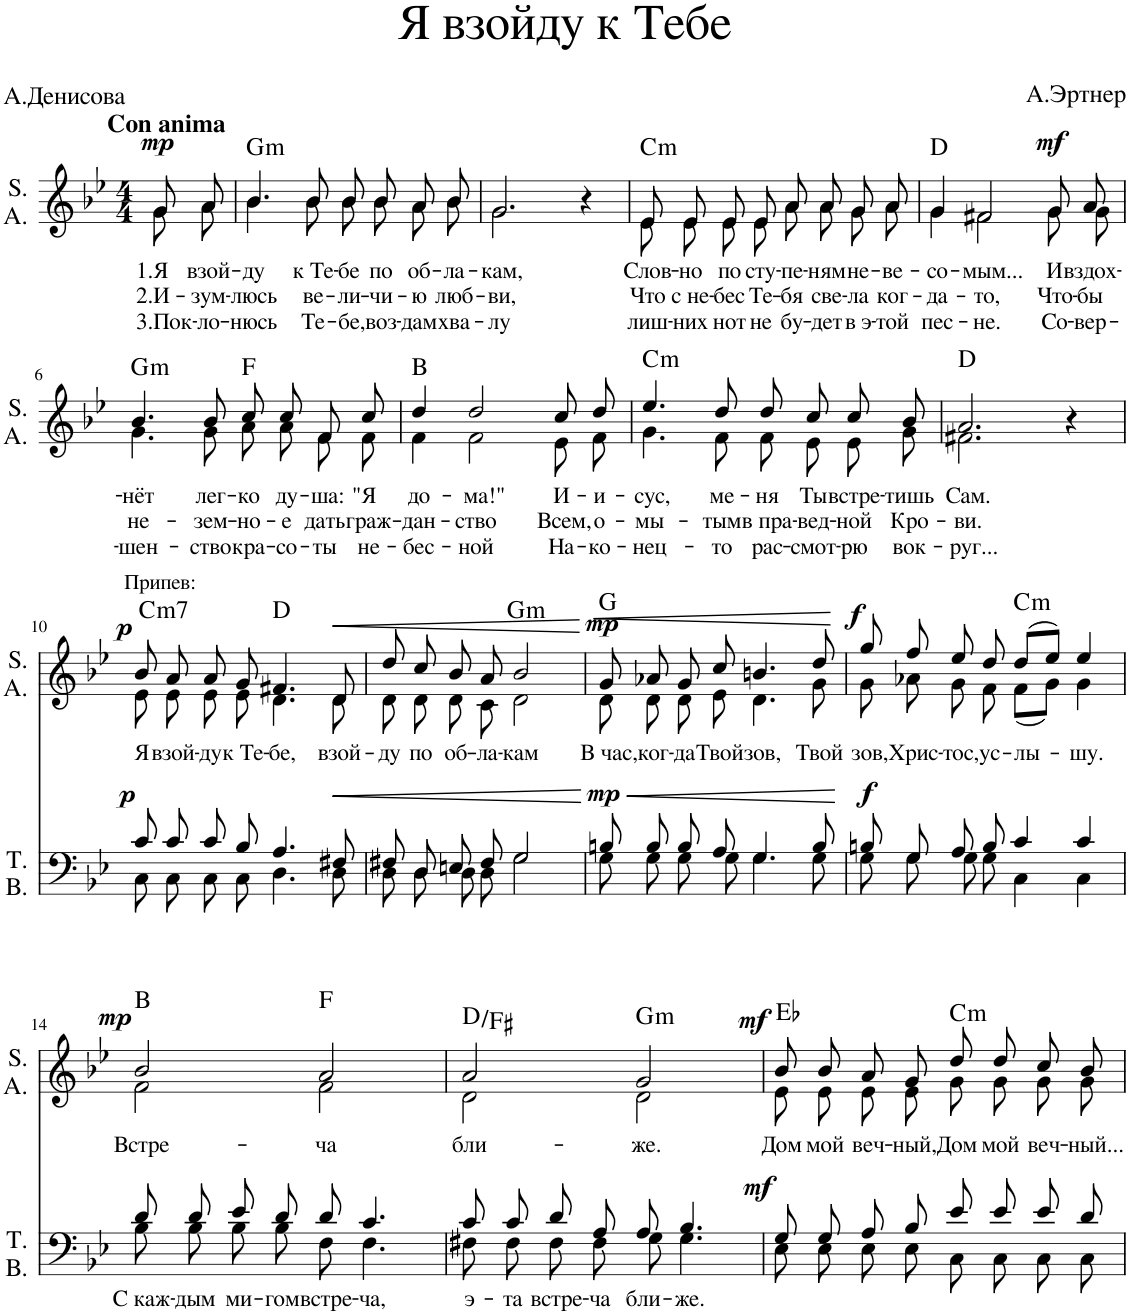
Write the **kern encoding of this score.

**kern	**text	**dynam	**kern	**text	**text	**text	**dynam	**harte
*part2	*part2	*part2	*part1	*part1	*part1	*part1	*part1	*part1
*staff2	*staff2	*staff2	*staff1	*staff1	*staff1	*staff1	*staff1	*
*I"T. B.	*	*	*I"S. A.	*	*	*	*	*
*I'T. B.	*	*	*I'S. A.	*	*	*	*	*
*stria5	*	*	*	*	*	*	*	*
*clefF4	*	*	*clefG2	*	*	*	*	*
*k[b-e-]	*	*	*k[b-e-]	*	*	*	*	*
*M4/4	*	*	*M4/4	*	*	*	*	*
=1	=1	=1	=1	=1	=1	=1	=1	=1
*	*	*	*^	*	*	*	*	*
!	!	!	!LO:TX:a:B:t=Сon anima	!	!	!	!	!	!
!	!	!	!	!	!LO:LY:b	!LO:LY:b	!LO:LY:b	!LO:DY:a	!
4r	.	.	8g/	8g\	1.Я	2.И-	3.Пок-	mp	.
!	!	!	!	!	!LO:LY:b	!LO:LY:b	!LO:LY:b	!	!
.	.	.	8a/	8a\	взой-	-зум-	-ло-	.	.
=2	=2	=2	=2	=2	=2	=2	=2	=2	=2
!	!	!	!	!	!LO:LY:b	!LO:LY:b	!LO:LY:b	!	!LO:H:kt=m
1r	.	.	4.b-/	4.b-\	-ду	-люсь	-нюсь	.	G:min
!	!	!	!	!	!LO:LY:b	!LO:LY:b	!LO:LY:b	!	!
.	.	.	8b-/	8b-\	к Те-	ве-	Те-	.	.
!	!	!	!	!	!LO:LY:b	!LO:LY:b	!LO:LY:b	!	!
.	.	.	8b-/	8b-\	-бе	-ли-	-бе,	.	.
!	!	!	!	!	!LO:LY:b	!LO:LY:b	!LO:LY:b	!	!
.	.	.	8b-/	8b-\	по	-чи-	воз-	.	.
!	!	!	!	!	!LO:LY:b	!LO:LY:b	!LO:LY:b	!	!
.	.	.	8a/	8a\	об-	-ю	-дам	.	.
!	!	!	!	!	!LO:LY:b	!LO:LY:b	!LO:LY:b	!	!
.	.	.	8b-/	8b-\	-ла-	люб-	хва-	.	.
=3	=3	=3	=3	=3	=3	=3	=3	=3	=3
!	!	!	!	!	!LO:LY:b	!LO:LY:b	!LO:LY:b	!	!
1r	.	.	2.g/	2.g\	-кам,	-ви,	-лу	.	.
.	.	.	4r	4ryy	.	.	.	.	.
=4	=4	=4	=4	=4	=4	=4	=4	=4	=4
!	!	!	!	!	!LO:LY:b	!LO:LY:b	!LO:LY:b	!	!LO:H:kt=m
1r	.	.	8e-/	8e-\	Слов-	Что	лиш-	.	C:min
!	!	!	!	!	!LO:LY:b	!LO:LY:b	!LO:LY:b	!	!
.	.	.	8e-/	8e-\	-но	с не-	-них	.	.
!	!	!	!	!	!LO:LY:b	!LO:LY:b	!LO:LY:b	!	!
.	.	.	8e-/	8e-\	по	-бес	нот	.	.
!	!	!	!	!	!LO:LY:b	!LO:LY:b	!LO:LY:b	!	!
.	.	.	8e-/	8e-\	сту-	Те-	не	.	.
!	!	!	!	!	!LO:LY:b	!LO:LY:b	!LO:LY:b	!	!
.	.	.	8a/	8a\	-пе-	-бя	бу-	.	.
!	!	!	!	!	!LO:LY:b	!LO:LY:b	!LO:LY:b	!	!
.	.	.	8a/	8a\	-ням	све-	-дет	.	.
!	!	!	!	!	!LO:LY:b	!LO:LY:b	!LO:LY:b	!	!
.	.	.	8g/	8g\	не-	-ла	в э-	.	.
!	!	!	!	!	!LO:LY:b	!LO:LY:b	!LO:LY:b	!	!
.	.	.	8a/	8a\	-ве-	ког-	-той	.	.
=5	=5	=5	=5	=5	=5	=5	=5	=5	=5
!	!	!	!	!	!LO:LY:b	!LO:LY:b	!LO:LY:b	!	!
1r	.	.	4g/	4g\	-со-	-да-	пес-	.	D:maj
!	!	!	!	!	!LO:LY:b	!LO:LY:b	!LO:LY:b	!	!
.	.	.	2f#X/	2f#\	-мым...	-то,	-не.	.	.
!	!	!	!	!	!LO:LY:b	!LO:LY:b	!LO:LY:b	!LO:DY:a	!
.	.	.	8g/	8g\	И	Что-	Со-	mf	.
!	!	!	!	!	!LO:LY:b	!LO:LY:b	!LO:LY:b	!	!
.	.	.	8a/	8g\	вздох-	-бы	-вер-	.	.
!!LO:LB:g=z	!!
=6	=6	=6	=6	=6	=6	=6	=6	=6	=6
!	!	!	!	!	!LO:LY:b	!LO:LY:b	!LO:LY:b	!	!LO:H:kt=m
1r	.	.	4.b-/	4.g\	-нёт	не-	-шен-	.	G:min
!	!	!	!	!	!LO:LY:b	!LO:LY:b	!LO:LY:b	!	!
.	.	.	8b-/	8g\	лег-	-зем-	-ство	.	.
!	!	!	!	!	!LO:LY:b	!LO:LY:b	!LO:LY:b	!	!
.	.	.	8cc/	8a\	-ко	-но-	кра-	.	F:maj
!	!	!	!	!	!LO:LY:b	!LO:LY:b	!LO:LY:b	!	!
.	.	.	8cc/	8a\	ду-	-е	-со-	.	.
!	!	!	!	!	!LO:LY:b	!LO:LY:b	!LO:LY:b	!	!
.	.	.	8f/	8f\	-ша:	дать	-ты	.	.
!	!	!	!	!	!LO:LY:b	!LO:LY:b	!LO:LY:b	!	!
.	.	.	8cc/	8f\	"Я	граж-	не-	.	.
=7	=7	=7	=7	=7	=7	=7	=7	=7	=7
!	!	!	!	!	!LO:LY:b	!LO:LY:b	!LO:LY:b	!	!
1r	.	.	4dd/	4f\	до-	-дан-	-бес-	.	B:maj
!	!	!	!	!	!LO:LY:b	!LO:LY:b	!LO:LY:b	!	!
.	.	.	2dd/	2f\	-ма!"	-ство	-ной	.	.
!	!	!	!	!	!LO:LY:b	!LO:LY:b	!LO:LY:b	!	!
.	.	.	8cc/	8e-\	И-	Всем,	На-	.	.
!	!	!	!	!	!LO:LY:b	!LO:LY:b	!LO:LY:b	!	!
.	.	.	8dd/	8f\	-и-	о-	-ко-	.	.
=8	=8	=8	=8	=8	=8	=8	=8	=8	=8
!	!	!	!	!	!LO:LY:b	!LO:LY:b	!LO:LY:b	!	!LO:H:kt=m
1r	.	.	4.ee-/	4.g\	-сус,	-мы-	-нец-	.	C:min
!	!	!	!	!	!LO:LY:b	!LO:LY:b	!LO:LY:b	!	!
.	.	.	8dd/	8f\	ме-	-тым	-то	.	.
!	!	!	!	!	!LO:LY:b	!LO:LY:b	!LO:LY:b	!	!
.	.	.	8dd/	8f\	-ня	в пра-	рас-	.	.
!	!	!	!	!	!LO:LY:b	!LO:LY:b	!LO:LY:b	!	!
.	.	.	8cc/	8e-\	Ты	-вед-	-смот-	.	.
!	!	!	!	!	!LO:LY:b	!LO:LY:b	!LO:LY:b	!	!
.	.	.	8cc/	8e-\	встре-	-ной	-рю	.	.
!	!	!	!	!	!LO:LY:b	!LO:LY:b	!LO:LY:b	!	!
.	.	.	8b-/	8g\	-тишь	Кро-	вок-	.	.
=9	=9	=9	=9	=9	=9	=9	=9	=9	=9
!	!	!	!	!	!LO:LY:b	!LO:LY:b	!LO:LY:b	!	!
1r	.	.	2.a/	2.f#X\	Сам.	-ви.	-руг...	.	D:maj
.	.	.	4r	4ryy	.	.	.	.	.
!!LO:LB:g=z	!!
=10	=10	=10	=10	=10	=10	=10	=10	=10	=10
*^	*	*	*	*	*	*	*	*	*
!	!	!	!	!LO:TX:a:t=Припев&colon;	!	!	!	!	!	!
!	!	!	!LO:DY:a	!	!	!LO:LY:b	!	!	!LO:DY:a	!LO:H:kt=m7
8c/L	8C\L	.	p	8b-/	8e-\	Я	.	.	p	C:min7
!	!	!	!	!	!	!LO:LY:b	!	!	!	!
8c/J	8C\J	.	.	8a/	8e-\	взой-	.	.	.	.
!	!	!	!	!	!	!LO:LY:b	!	!	!	!
8c/L	8C\L	.	.	8a/	8e-\	-ду	.	.	.	.
!	!	!	!	!	!	!LO:LY:b	!	!	!	!
8B-/J	8C\J	.	.	8g/	8e-\	к Те-	.	.	.	.
!	!	!	!	!	!	!LO:LY:b	!	!	!	!
4.A/	4.D\	.	.	4.f#X/	4.d\	-бе,	.	.	.	D:maj
!	!	!	!LO:HP:b	!	!	!LO:LY:b	!	!	!LO:HP:b	!
8F#X/	8D\	.	<	8d/	8d\	взой-	.	.	<	.
=11	=11	=11	=11	=11	=11	=11	=11	=11	=11	=11
!	!	!	!	!	!	!LO:LY:b	!	!	!	!
8F#X/L	8D\L	.	.	8dd/	8d\	-ду	.	.	.	.
!	!	!	!	!	!	!LO:LY:b	!	!	!	!
8D/J	8D\J	.	.	8cc/	8d\	по	.	.	.	.
!	!	!	!	!	!	!LO:LY:b	!	!	!	!
8En/L	8D\L	.	.	8b-/	8d\	об-	.	.	.	.
!	!	!	!	!	!	!LO:LY:b	!	!	!	!
8F#/J	8D\J	.	.	8a/	8c\	-ла-	.	.	.	.
!	!	!	!	!	!	!LO:LY:b	!	!	!	!LO:H:kt=m
2G/	2G\	.	.	2b-/	2d\	-кам	.	.	.	G:min
*v	*v	*	*	*	*	*	*	*	*	*
*	*	*	*v	*v	*	*	*	*	*
.	.	[	.	.	.	.	[	.
=12	=12	=12	=12	=12	=12	=12	=12	=12
!	!	!LO:HP:b	!	!LO:LY:b	!	!	!	!
*^	*	*	*^	*	*	*	*	*
!	!	!	!LO:DY:n=1:a	!	!	!	!	!	!LO:DY:a	!
8Bn/L	8G\L	.	< mp	8g/	8d\	В час,	.	.	mp	G:maj
!	!	!	!	!	!	!LO:LY:b	!	!	!LO:HP:b	!
8B/J	8G\J	.	.	8a-X/	8d\	ког-	.	.	<	.
!	!	!	!	!	!	!LO:LY:b	!	!	!	!
8B/L	8G\L	.	.	8g/	8d\	-да	.	.	.	.
!	!	!	!	!	!	!LO:LY:b	!	!	!	!
8A/J	8G\J	.	.	8cc/	8e-\	Твой	.	.	.	.
!	!	!	!	!	!	!LO:LY:b	!	!	!	!
4.G/	4.G\	.	.	4.bn/	4.d\	зов,	.	.	.	.
!	!	!	!	!	!	!LO:LY:b	!	!	!	!
8B/	8G\	.	.	8dd/	8g\	Твой	.	.	.	.
*v	*v	*	*	*	*	*	*	*	*	*
*	*	*	*v	*v	*	*	*	*	*
.	.	[	.	.	.	.	[	.
=13	=13	=13	=13	=13	=13	=13	=13	=13
*^	*	*	*^	*	*	*	*	*
!	!	!	!LO:DY:a	!	!	!LO:LY:b	!	!	!LO:DY:a	!
8Bn/L	8G\L	.	f	8gg/	8g\	зов,	.	.	f	.
!	!	!	!	!	!	!LO:LY:b	!	!	!	!
8G/J	8G\J	.	.	8ff/	8a-X\	Хрис-	.	.	.	.
!	!	!	!	!	!	!LO:LY:b	!	!	!	!
8A/L	8G\L	.	.	8ee-/	8g\	-тос,	.	.	.	.
!	!	!	!	!	!	!LO:LY:b	!	!	!	!
8B/J	8G\J	.	.	8dd/	8f\	ус-	.	.	.	.
!	!	!	!	!	!	!LO:LY:b	!	!	!	!LO:H:kt=m
4c/	4C\	.	.	(8dd/L	(8f\L	-лы-	.	.	.	C:min
.	.	.	.	8ee-/J)	8g\J)	.	.	.	.	.
!	!	!	!	!	!	!LO:LY:b	!	!	!	!
4c/	4C\	.	.	4ee-/	4g\	-шу.	.	.	.	.
!!LO:LB:g=z	!!
=14	=14	=14	=14	=14	=14	=14	=14	=14	=14	=14
!	!	!LO:LY:b	!	!	!	!LO:LY:b	!	!	!LO:DY:a	!
8d/L	8B-\L	С каж-	.	2b-/	2f\	Встре-	.	.	mp	B:maj
!	!	!LO:LY:b	!	!	!	!	!	!	!	!
8d/J	8B-\J	-дым	.	.	.	.	.	.	.	.
!	!	!LO:LY:b	!	!	!	!	!	!	!	!
8e-/L	8B-\L	ми-	.	.	.	.	.	.	.	.
!	!	!LO:LY:b	!	!	!	!	!	!	!	!
8d/J	8B-\J	-гом	.	.	.	.	.	.	.	.
!	!	!LO:LY:b	!	!	!	!LO:LY:b	!	!	!	!
8d/	8F\	встре-	.	2a/	2f\	-ча	.	.	.	F:maj
!	!	!LO:LY:b	!	!	!	!	!	!	!	!
4.c/	4.F\	-ча,	.	.	.	.	.	.	.	.
=15	=15	=15	=15	=15	=15	=15	=15	=15	=15	=15
!	!	!LO:LY:b	!	!	!	!LO:LY:b	!	!	!	!
8c/L	8F#X\L	э-	.	2a/	2d\	бли-	.	.	.	D:maj/3
!	!	!LO:LY:b	!	!	!	!	!	!	!	!
8c/J	8F#\J	-та	.	.	.	.	.	.	.	.
!	!	!LO:LY:b	!	!	!	!	!	!	!	!
8d/L	8F#\L	встре-	.	.	.	.	.	.	.	.
!	!	!LO:LY:b	!	!	!	!	!	!	!	!
8A/J	8F#\J	-ча	.	.	.	.	.	.	.	.
!	!	!LO:LY:b	!	!	!	!LO:LY:b	!	!	!	!LO:H:kt=m
8A/	8G\	бли-	.	2g/	2d\	-же.	.	.	.	G:min
!	!	!LO:LY:b	!	!	!	!	!	!	!	!
4.B-/	4.G\	-же.	.	.	.	.	.	.	.	.
=16	=16	=16	=16	=16	=16	=16	=16	=16	=16	=16
!	!	!	!LO:DY:a	!	!	!LO:LY:b	!	!	!LO:DY:a	!
8G/L	8E-\L	.	mf	8b-/	8e-\	Дом	.	.	mf	Eb:maj
!	!	!	!	!	!	!LO:LY:b	!	!	!	!
8G/J	8E-\J	.	.	8b-/	8e-\	мой	.	.	.	.
!	!	!	!	!	!	!LO:LY:b	!	!	!	!
8A/L	8E-\L	.	.	8a/	8e-\	веч-	.	.	.	.
!	!	!	!	!	!	!LO:LY:b	!	!	!	!
8B-/J	8E-\J	.	.	8g/	8e-\	-ный,	.	.	.	.
!	!	!	!	!	!	!LO:LY:b	!	!	!	!LO:H:kt=m
8e-/L	8C\L	.	.	8dd/	8g\	Дом	.	.	.	C:min
!	!	!	!	!	!	!LO:LY:b	!	!	!	!
8e-/J	8C\J	.	.	8dd/	8g\	мой	.	.	.	.
!	!	!	!	!	!	!LO:LY:b	!	!	!	!
8e-/L	8C\L	.	.	8cc/	8g\	веч-	.	.	.	.
!	!	!	!	!	!	!LO:LY:b	!	!	!	!
8d/J	8C\J	.	.	8b-/	8g\	-ный...	.	.	.	.
*v	*v	*	*	*	*	*	*	*	*	*
*	*	*	*v	*v	*	*	*	*	*
=	=	=	=	=	=	=	=	=
*-	*-	*-	*-	*-	*-	*-	*-	*-
